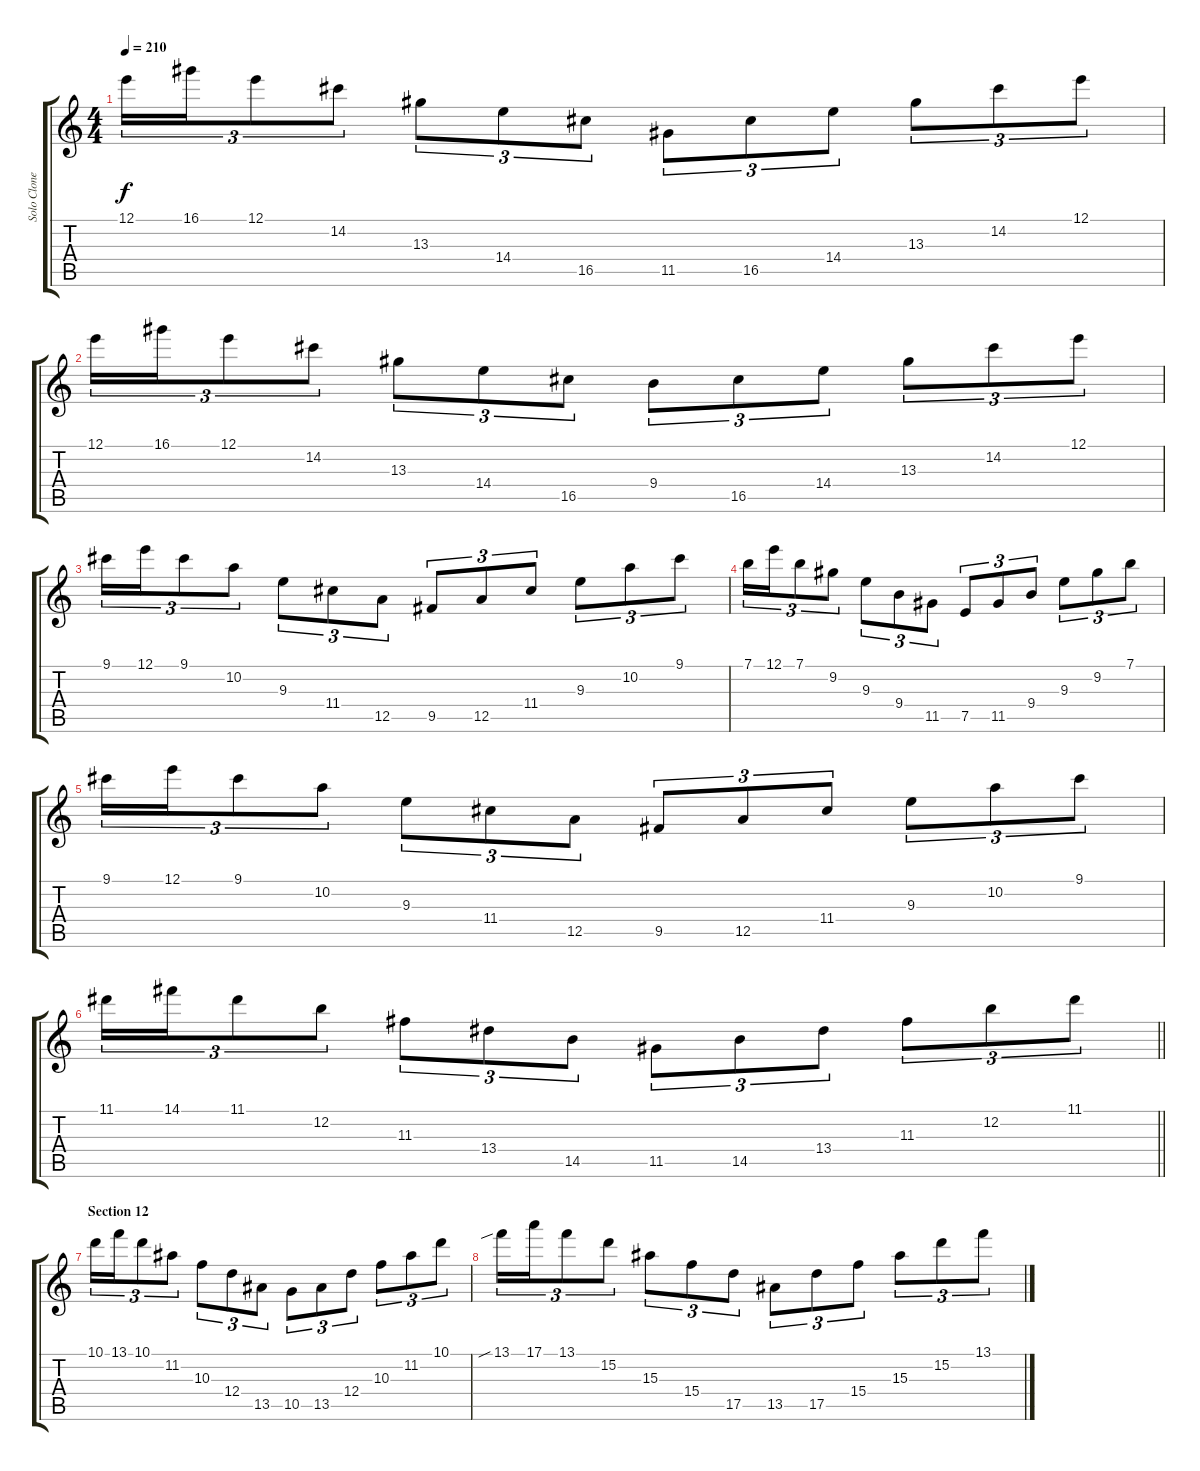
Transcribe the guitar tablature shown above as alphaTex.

\track ("Solo Clone" "Solo Clone") {instrument distortionguitar}
\staff {score tabs}
\tuning (E4 B3 G3 D3 A2 E2) {hide}
\ts (4 4)
\tempo 210
\clef g2
\ks c
12.1.16{tu (3 2) dy f} 16.1.16{tu (3 2)} 12.1.8{tu (3 2)} 14.2.8{tu (3 2)} 13.3.8{tu (3 2)} 14.4.8{tu (3 2)} 16.5.8{tu (3 2)} 11.5.8{tu (3 2)} 16.5.8{tu (3 2)} 14.4.8{tu (3 2)} 13.3.8{tu (3 2)} 14.2.8{tu (3 2)} 12.1.8{tu (3 2)} |
12.1.16{tu (3 2)} 16.1.16{tu (3 2)} 12.1.8{tu (3 2)} 14.2.8{tu (3 2)} 13.3.8{tu (3 2)} 14.4.8{tu (3 2)} 16.5.8{tu (3 2)} 9.4.8{tu (3 2)} 16.5.8{tu (3 2)} 14.4.8{tu (3 2)} 13.3.8{tu (3 2)} 14.2.8{tu (3 2)} 12.1.8{tu (3 2)} |
9.1.16{tu (3 2)} 12.1.16{tu (3 2)} 9.1.8{tu (3 2)} 10.2.8{tu (3 2)} 9.3.8{tu (3 2)} 11.4.8{tu (3 2)} 12.5.8{tu (3 2)} 9.5.8{tu (3 2)} 12.5.8{tu (3 2)} 11.4.8{tu (3 2)} 9.3.8{tu (3 2)} 10.2.8{tu (3 2)} 9.1.8{tu (3 2)} |
7.1.16{tu (3 2)} 12.1.16{tu (3 2)} 7.1.8{tu (3 2)} 9.2.8{tu (3 2)} 9.3.8{tu (3 2)} 9.4.8{tu (3 2)} 11.5.8{tu (3 2)} 7.5.8{tu (3 2)} 11.5.8{tu (3 2)} 9.4.8{tu (3 2)} 9.3.8{tu (3 2)} 9.2.8{tu (3 2)} 7.1.8{tu (3 2)} |
9.1.16{tu (3 2)} 12.1.16{tu (3 2)} 9.1.8{tu (3 2)} 10.2.8{tu (3 2)} 9.3.8{tu (3 2)} 11.4.8{tu (3 2)} 12.5.8{tu (3 2)} 9.5.8{tu (3 2)} 12.5.8{tu (3 2)} 11.4.8{tu (3 2)} 9.3.8{tu (3 2)} 10.2.8{tu (3 2)} 9.1.8{tu (3 2)} |
\barLineRight lightlight
11.1.16{tu (3 2)} 14.1.16{tu (3 2)} 11.1.8{tu (3 2)} 12.2.8{tu (3 2)} 11.3.8{tu (3 2)} 13.4.8{tu (3 2)} 14.5.8{tu (3 2)} 11.5.8{tu (3 2)} 14.5.8{tu (3 2)} 13.4.8{tu (3 2)} 11.3.8{tu (3 2)} 12.2.8{tu (3 2)} 11.1.8{tu (3 2)} |
\section ("" "Section 12")
10.1.16{tu (3 2)} 13.1.16{tu (3 2)} 10.1.8{tu (3 2)} 11.2.8{tu (3 2)} 10.3.8{tu (3 2)} 12.4.8{tu (3 2)} 13.5.8{tu (3 2)} 10.5.8{tu (3 2)} 13.5.8{tu (3 2)} 12.4.8{tu (3 2)} 10.3.8{tu (3 2)} 11.2.8{tu (3 2)} 10.1.8{tu (3 2)} |
13.1{sib}.16{tu (3 2)} 17.1.16{tu (3 2)} 13.1.8{tu (3 2)} 15.2.8{tu (3 2)} 15.3.8{tu (3 2)} 15.4.8{tu (3 2)} 17.5.8{tu (3 2)} 13.5.8{tu (3 2)} 17.5.8{tu (3 2)} 15.4.8{tu (3 2)} 15.3.8{tu (3 2)} 15.2.8{tu (3 2)} 13.1.8{tu (3 2)}
